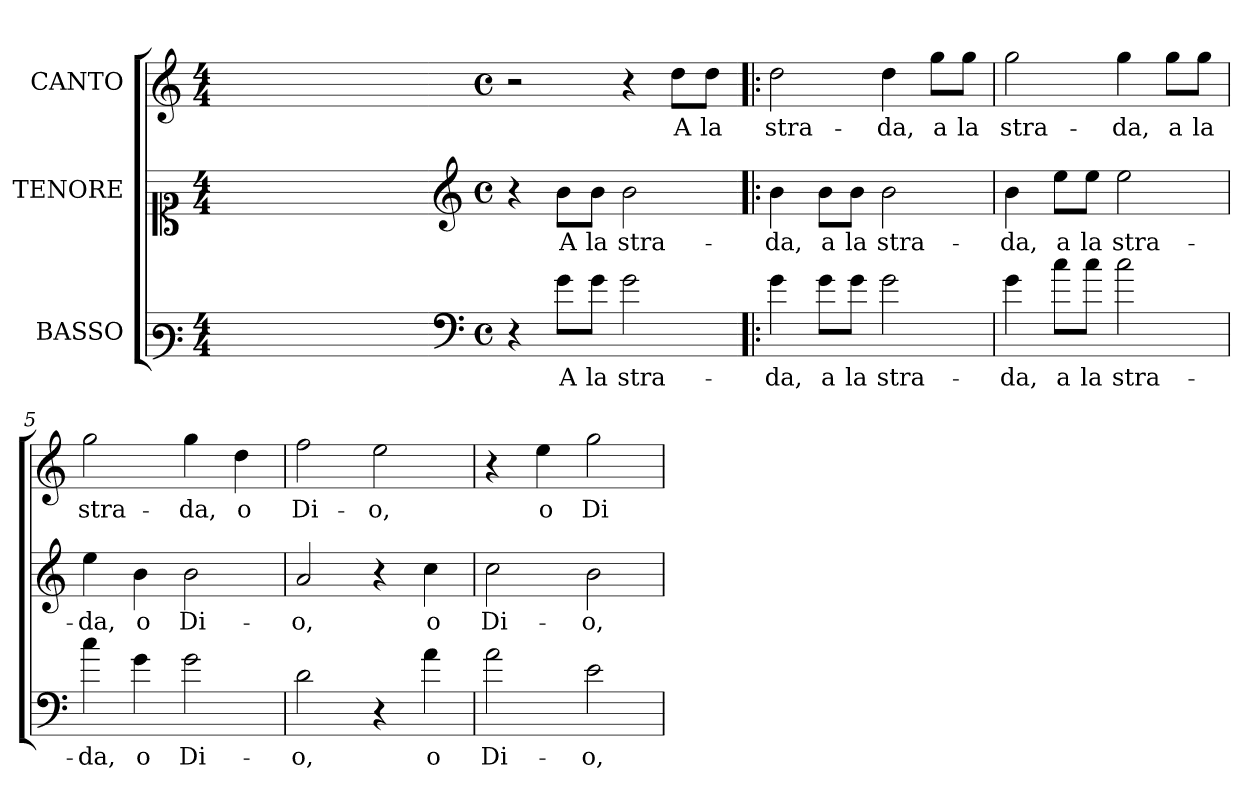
**kern	**text	**kern	**text	**kern	**text
*part3	*part3	*part2	*part2	*part1	*part1
*staff3	*staff3	*staff2	*staff2	*staff1	*staff1
*I"BASSO	*	*I"TENORE	*	*I"CANTO	*
!!LO:PB:g=z
*clefF3	*	*clefC1	*	*clefG2	*
*ITrd7c12	*	*	*	*	*
*k[]	*	*k[]	*	*k[]	*
*C:	*	*C:	*	*C:	*
*M4/4	*	*M4/4	*	*M4/4	*
=1	=1	=1	=1	=1	=1
*	*	*	*	*^	*
1ryy	.	1ryy	.	1ryy	2ryy	.
.	.	.	.	.	4ryy	.
.	.	.	.	.	8ryy	.
.	.	.	.	.	16ryy	.
.	.	.	.	.	32ryy	.
.	.	.	.	.	64ryy	.
.	.	.	.	.	128...ryy	.
*	*	*	*	*MM180	*	*
.	.	.	.	.	1024ryy	.
*	*	*	*	*v	*v	*
=2-	=2-	=2-	=2-	=2-	=2-
*clefF4	*	*clefG2	*	*	*
*M4/4	*	*M4/4	*	*M4/4	*
*met(c)	*	*met(c)	*	*met(c)	*
4r	.	4r	.	2r	.
!	!LO:LY:b:color=#000000	!	!	!	!
!	!	!	!LO:LY:b:color=#000000	!	!
8Gi\L	A	8bi\L	A	.	.
!	!LO:LY:b:color=#000000	!	!	!	!
!	!	!	!LO:LY:b:color=#000000	!	!
8Gi\J	la	8bi\J	la	.	.
!	!LO:LY:b:color=#000000	!	!	!	!
!	!	!	!LO:LY:b:color=#000000	!	!
2Gi\	stra-	2bi\	stra-	4r	.
!	!	!	!	!	!LO:LY:b:color=#000000
.	.	.	.	8ddi\L	A
!	!	!	!	!	!LO:LY:b:color=#000000
.	.	.	.	8ddi\J	la
=3!|:	=3!|:	=3!|:	=3!|:	=3!|:	=3!|:
!	!LO:LY:b:color=#000000	!	!	!	!
!	!	!	!LO:LY:b:color=#000000	!	!
!	!	!	!	!	!LO:LY:b:color=#000000
4Gi\	-da,	4bi\	-da,	2ddi\	stra-
!	!LO:LY:b:color=#000000	!	!	!	!
!	!	!	!LO:LY:b:color=#000000	!	!
8Gi\L	a	8bi\L	a	.	.
!	!LO:LY:b:color=#000000	!	!	!	!
!	!	!	!LO:LY:b:color=#000000	!	!
8Gi\J	la	8bi\J	la	.	.
!	!LO:LY:b:color=#000000	!	!	!	!
!	!	!	!LO:LY:b:color=#000000	!	!
!	!	!	!	!	!LO:LY:b:color=#000000
2Gi\	stra-	2bi\	stra-	4ddi\	-da,
!	!	!	!	!	!LO:LY:b:color=#000000
.	.	.	.	8ggi\L	a
!	!	!	!	!	!LO:LY:b:color=#000000
.	.	.	.	8ggi\J	la
=4	=4	=4	=4	=4	=4
!	!LO:LY:b:color=#000000	!	!	!	!
!	!	!	!LO:LY:b:color=#000000	!	!
!	!	!	!	!	!LO:LY:b:color=#000000
4Gi\	-da,	4bi\	-da,	2ggi\	stra-
!	!LO:LY:b:color=#000000	!	!	!	!
!	!	!	!LO:LY:b:color=#000000	!	!
8ci\L	a	8eei\L	a	.	.
!	!LO:LY:b:color=#000000	!	!	!	!
!	!	!	!LO:LY:b:color=#000000	!	!
8ci\J	la	8eei\J	la	.	.
!	!LO:LY:b:color=#000000	!	!	!	!
!	!	!	!LO:LY:b:color=#000000	!	!
!	!	!	!	!	!LO:LY:b:color=#000000
2ci\	stra-	2eei\	stra-	4ggi\	-da,
!	!	!	!	!	!LO:LY:b:color=#000000
.	.	.	.	8ggi\L	a
!	!	!	!	!	!LO:LY:b:color=#000000
.	.	.	.	8ggi\J	la
=5	=5	=5	=5	=5	=5
!	!LO:LY:b:color=#000000	!	!	!	!
!	!	!	!LO:LY:b:color=#000000	!	!
!	!	!	!	!	!LO:LY:b:color=#000000
4ci\	-da,	4eei\	-da,	2ggi\	stra-
!	!LO:LY:b:color=#000000	!	!	!	!
!	!	!	!LO:LY:b:color=#000000	!	!
4Gi\	o	4bi\	o	.	.
!	!LO:LY:b:color=#000000	!	!	!	!
!	!	!	!LO:LY:b:color=#000000	!	!
!	!	!	!	!	!LO:LY:b:color=#000000
2Gi\	Di-	2bi\	Di-	4ggi\	-da,
!	!	!	!	!	!LO:LY:b:color=#000000
.	.	.	.	4ddi\	o
!!LO:LB:g=z
=6	=6	=6	=6	=6	=6
!	!LO:LY:b:color=#000000	!	!	!	!
!	!	!	!LO:LY:b:color=#000000	!	!
!	!	!	!	!	!LO:LY:b:color=#000000
2Di\	-o,	2ai/	-o,	2ffi\	Di-
!	!	!	!	!	!LO:LY:b:color=#000000
4r	.	4r	.	2eei\	-o,
!	!LO:LY:b:color=#000000	!	!	!	!
!	!	!	!LO:LY:b:color=#000000	!	!
4Ai\	o	4cci\	o	.	.
=7	=7	=7	=7	=7	=7
!	!LO:LY:b:color=#000000	!	!	!	!
!	!	!	!LO:LY:b:color=#000000	!	!
2Ai\	Di-	2cci\	Di-	4r	.
!	!	!	!	!	!LO:LY:b:color=#000000
.	.	.	.	4eei\	o
!	!LO:LY:b:color=#000000	!	!	!	!
!	!	!	!LO:LY:b:color=#000000	!	!
!	!	!	!	!	!LO:LY:b:color=#000000
2Ei\	-o,	2bi\	-o,	2ggi\	Di-
=	=	=	=	=	=
*-	*-	*-	*-	*-	*-
